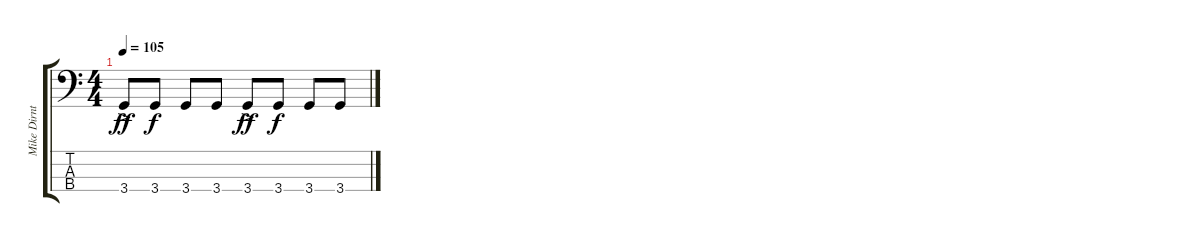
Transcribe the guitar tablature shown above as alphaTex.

\track ("Mike Dirnt" "Mike Dirnt") {instrument electricbassfinger}
\staff {score tabs}
\tuning (G2 D2 A1 E1) {hide}
\ts (4 4)
\tempo 105
\clef f4
\ks c
3.4{ac}.8{dy ff} 3.4.8{dy f} 3.4.8 3.4.8 3.4{ac}.8{dy ff} 3.4.8{dy f} 3.4.8 3.4.8
